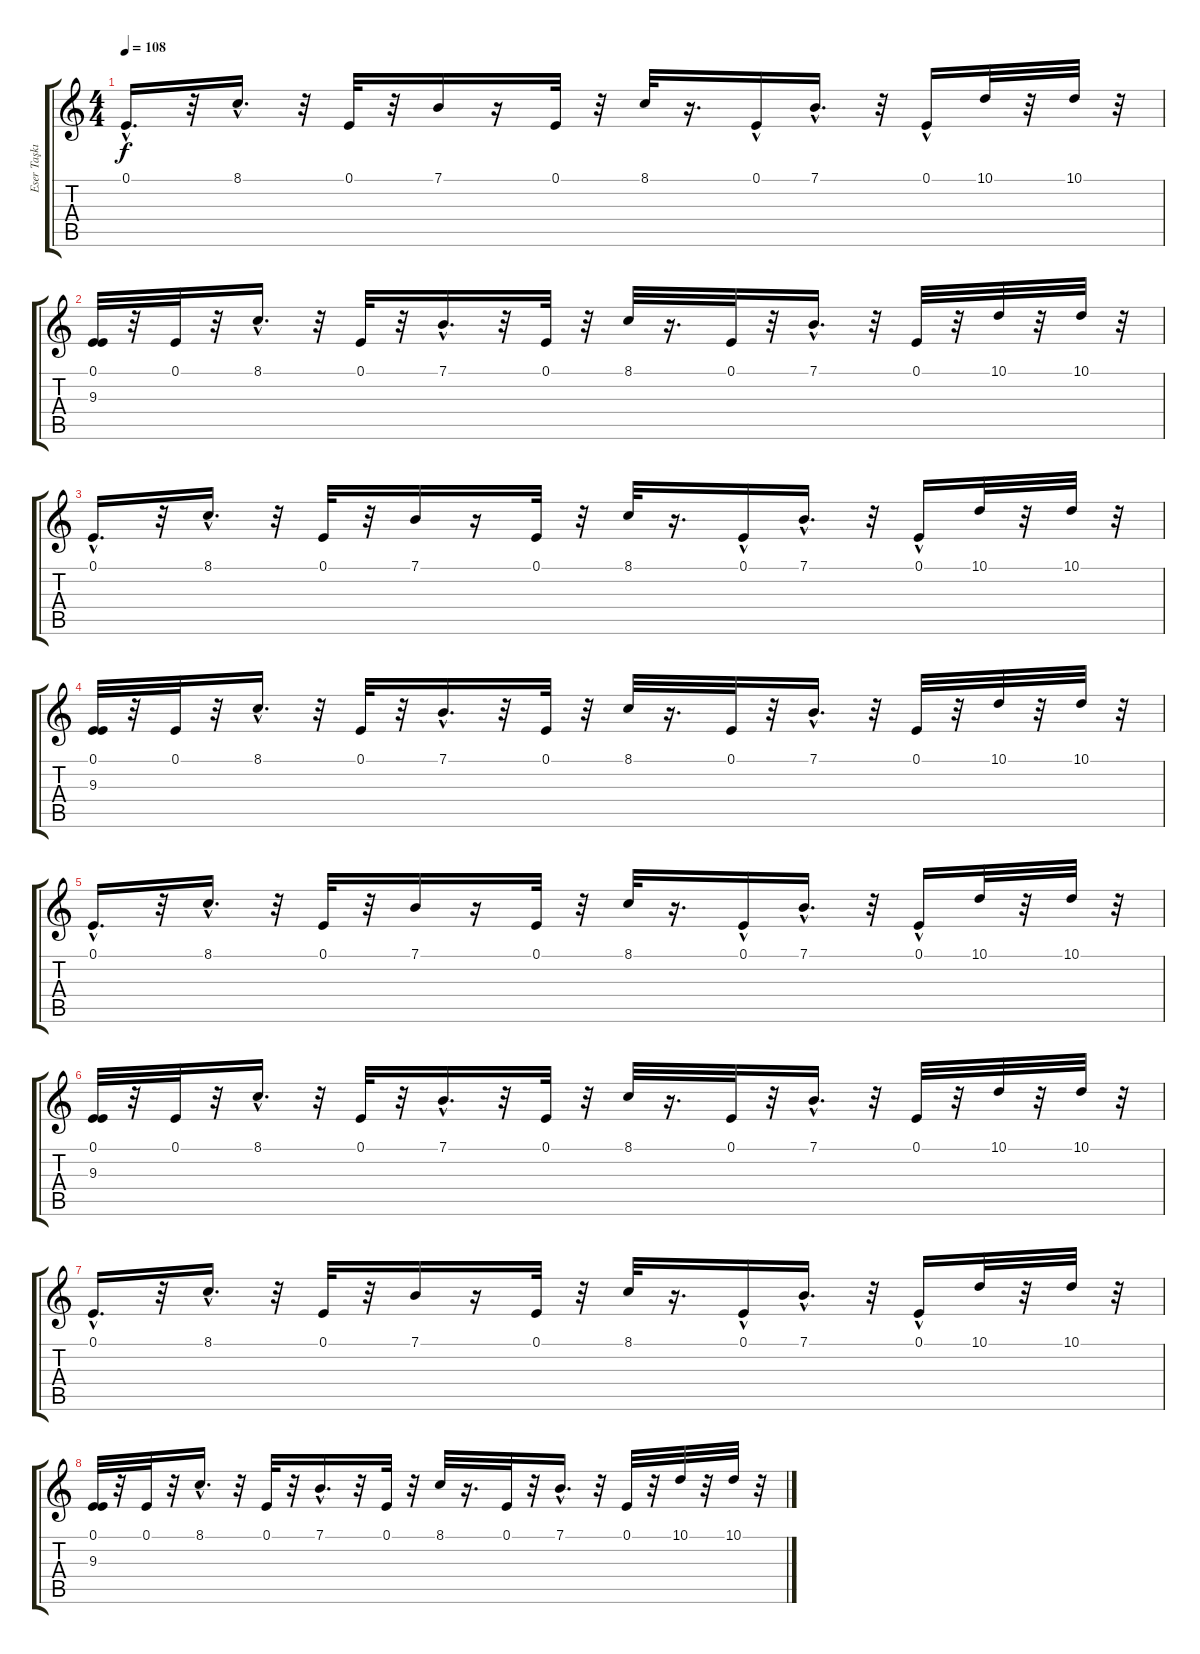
\track ("Eser Taşkıran  (Keyboard)" "Eser Taşkı") {instrument vibraphone}
\staff {score tabs}
\tuning (E4 B3 G3 D3 A2 E2) {hide}
\ts (4 4)
\tempo 108
\clef g2
\ks c
0.1{hac}.16{d dy f} r.32 8.1{hac}.16{d} r.32 0.1.32 r.32 7.1.16 r.16 0.1.32 r.32 8.1.32 r.16{d} 0.1{hac}.16 7.1{hac}.16{d} r.32 0.1{hac}.16 10.1.32 r.32 10.1.32 r.32 |
(0.1 9.3).32 r.32 0.1.32 r.32 8.1{hac}.16{d} r.32 0.1.32 r.32 7.1{hac}.16{d} r.32 0.1.32 r.32 8.1.32 r.16{d} 0.1.32 r.32 7.1{hac}.16{d} r.32 0.1.32 r.32 10.1.32 r.32 10.1.32 r.32 |
0.1{hac}.16{d} r.32 8.1{hac}.16{d} r.32 0.1.32 r.32 7.1.16 r.16 0.1.32 r.32 8.1.32 r.16{d} 0.1{hac}.16 7.1{hac}.16{d} r.32 0.1{hac}.16 10.1.32 r.32 10.1.32 r.32 |
(0.1 9.3).32 r.32 0.1.32 r.32 8.1{hac}.16{d} r.32 0.1.32 r.32 7.1{hac}.16{d} r.32 0.1.32 r.32 8.1.32 r.16{d} 0.1.32 r.32 7.1{hac}.16{d} r.32 0.1.32 r.32 10.1.32 r.32 10.1.32 r.32 |
0.1{hac}.16{d} r.32 8.1{hac}.16{d} r.32 0.1.32 r.32 7.1.16 r.16 0.1.32 r.32 8.1.32 r.16{d} 0.1{hac}.16 7.1{hac}.16{d} r.32 0.1{hac}.16 10.1.32 r.32 10.1.32 r.32 |
(0.1 9.3).32 r.32 0.1.32 r.32 8.1{hac}.16{d} r.32 0.1.32 r.32 7.1{hac}.16{d} r.32 0.1.32 r.32 8.1.32 r.16{d} 0.1.32 r.32 7.1{hac}.16{d} r.32 0.1.32 r.32 10.1.32 r.32 10.1.32 r.32 |
0.1{hac}.16{d} r.32 8.1{hac}.16{d} r.32 0.1.32 r.32 7.1.16 r.16 0.1.32 r.32 8.1.32 r.16{d} 0.1{hac}.16 7.1{hac}.16{d} r.32 0.1{hac}.16 10.1.32 r.32 10.1.32 r.32 |
(0.1 9.3).32 r.32 0.1.32 r.32 8.1{hac}.16{d} r.32 0.1.32 r.32 7.1{hac}.16{d} r.32 0.1.32 r.32 8.1.32 r.16{d} 0.1.32 r.32 7.1{hac}.16{d} r.32 0.1.32 r.32 10.1.32 r.32 10.1.32 r.32
